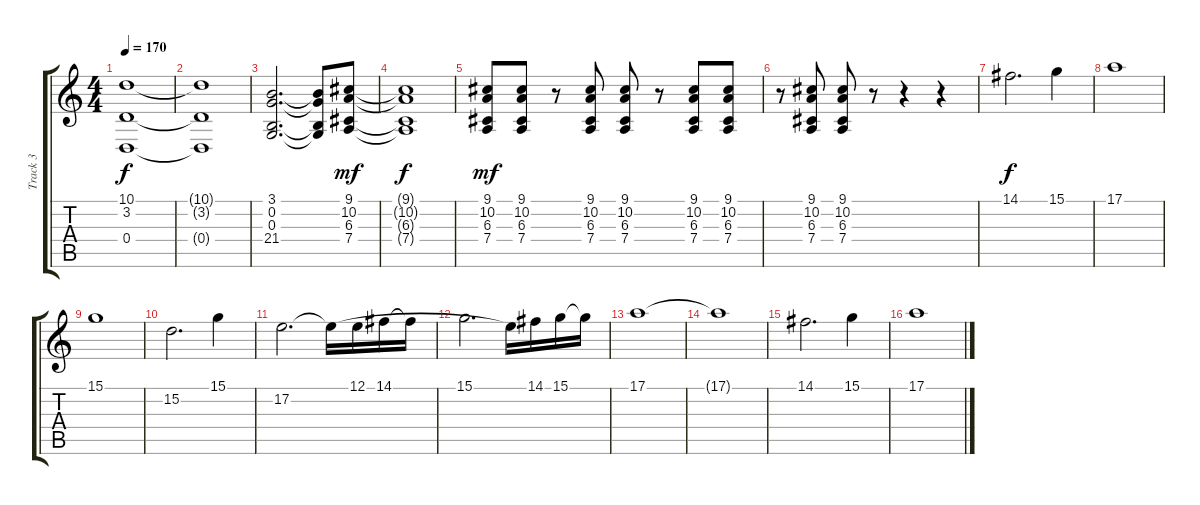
\track ("Track 3" "Track 3") {instrument stringensemble2}
\staff {score tabs}
\tuning (E4 B3 G3 D3 A2 E2) {hide}
\ts (4 4)
\tempo 170
\clef g2
\ks c
(10.1 3.2 0.4).1{dy f} |
(10.1{t} 3.2{t} 0.4{t}).1 |
(3.1 0.2 0.3 21.4).2{d} (3.1{t} 0.2{t} 0.3{t} 21.4{t}).8 (9.1 10.2 6.3 7.4).8{dy mf} |
(9.1{t} 10.2{t} 6.3{t} 7.4{t}).1{dy f} |
(9.1 10.2 6.3 7.4).8{dy mf} (9.1 10.2 6.3 7.4).8 r.8 (9.1 10.2 6.3 7.4).8 (9.1 10.2 6.3 7.4).8 r.8 (9.1 10.2 6.3 7.4).8 (9.1 10.2 6.3 7.4).8 |
r.8 (9.1 10.2 6.3 7.4).8 (9.1 10.2 6.3 7.4).8 r.8 r.4 r.4 |
14.1.2{d dy f} 15.1.4 |
17.1.1 |
15.1.1 |
15.2.2{d} 15.1.4 |
17.2.2{d} 17.2{t}.16 12.1.16 14.1.16 14.1{t}.16 |
15.1.2{d} 17.2{t}.16 14.1.16 15.1.16 15.1{t}.16 |
17.1.1 |
17.1{t}.1 |
14.1.2{d} 15.1.4 |
17.1.1
